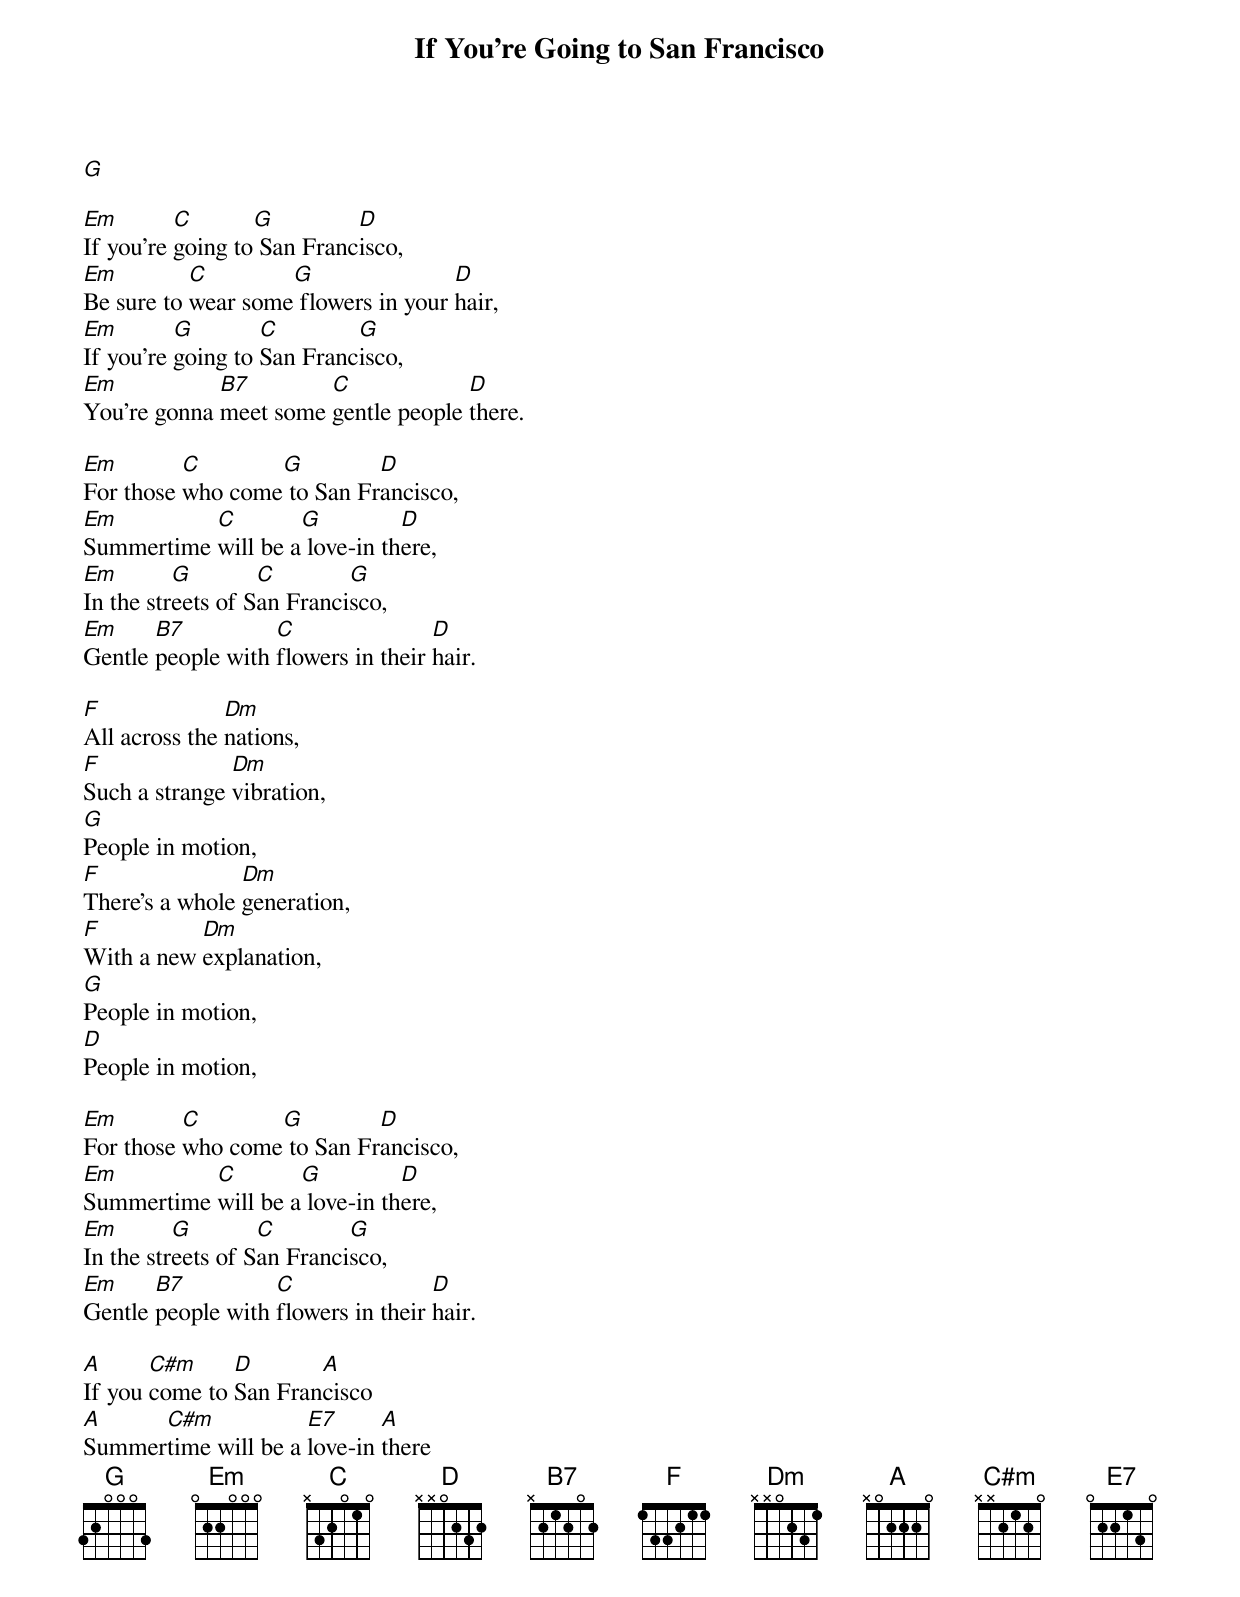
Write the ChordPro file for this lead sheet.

{title:If You're Going to San Francisco}


[G]

[Em]If you're [C]going to[G] San Franc[D]isco,
[Em]Be sure to [C]wear some[G] flowers in your [D]hair,
[Em]If you're [G]going to [C]San Franc[G]isco,
[Em]You're gonna [B7]meet some [C]gentle people [D]there.

[Em]For those [C]who come[G] to San Fr[D]ancisco,
[Em]Summertime [C]will be a[G] love-in th[D]ere,
[Em]In the str[G]eets of S[C]an Franci[G]sco,
[Em]Gentle [B7]people with [C]flowers in their [D]hair.

[F]All across the [Dm]nations,
[F]Such a strange [Dm]vibration,
[G]People in motion,
[F]There's a whole [Dm]generation,
[F]With a new [Dm]explanation,
[G]People in motion,
[D]People in motion,

[Em]For those [C]who come[G] to San Fr[D]ancisco,
[Em]Summertime [C]will be a[G] love-in th[D]ere,
[Em]In the str[G]eets of S[C]an Franci[G]sco,
[Em]Gentle [B7]people with [C]flowers in their [D]hair.

[A]If you [C#m]come to [D]San Fran[A]cisco
[A]Summer[C#m]time will be a [E7]love-in [A]there
